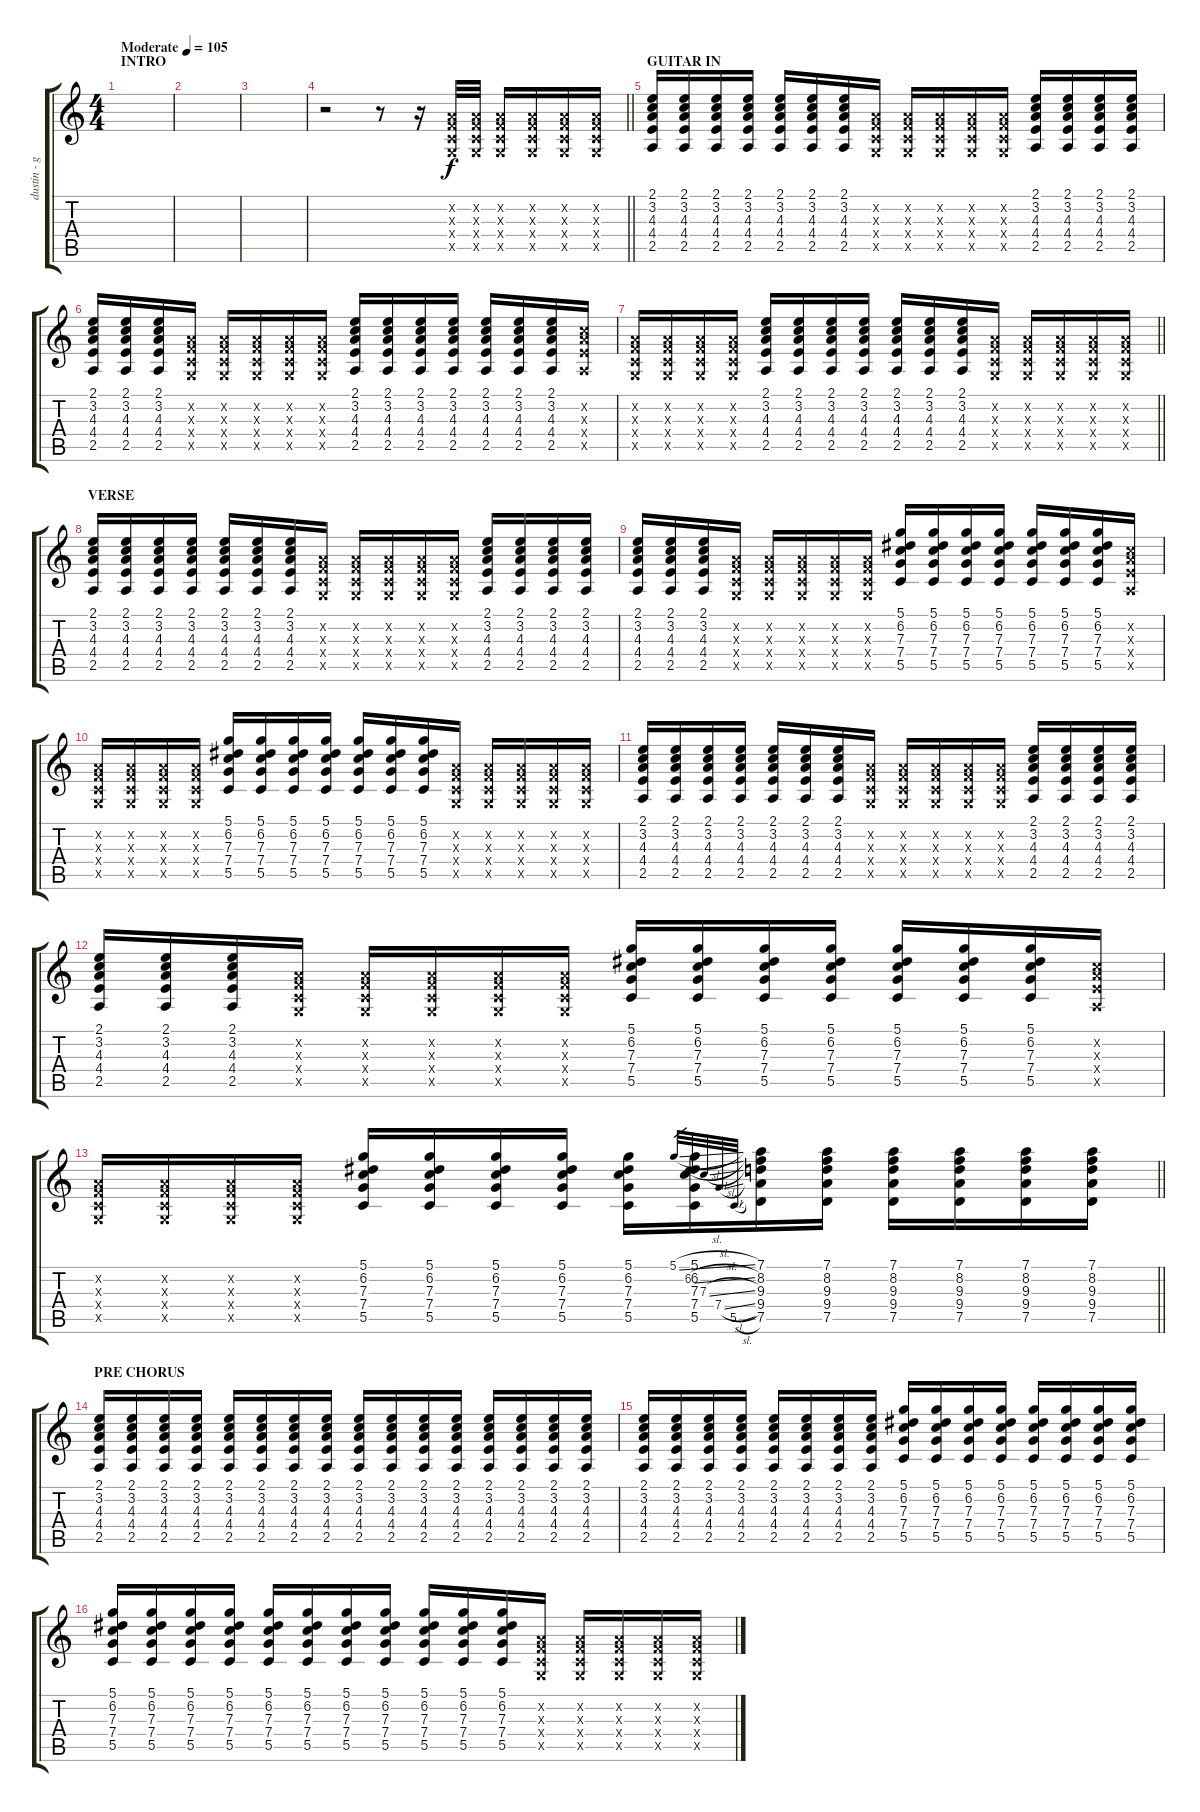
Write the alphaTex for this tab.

\track ("dustin - guitar 1" "dustin - g") {instrument distortionguitar}
\staff {score tabs}
\tuning (D4 A3 F3 C3 G2 C2) {hide}
\ts (4 4)
\section ("" "INTRO")
\tempo (105 "Moderate")
\clef g2
\ks c
|
|
|
\barLineRight lightlight
r.2 r.8 r.16 (0.2{x} 0.3{x} 0.4{x} 0.5{x}).32 (0.2{x} 0.3{x} 0.4{x} 0.5{x}).32 (0.2{x} 0.3{x} 0.4{x} 0.5{x}).16 (0.2{x} 0.3{x} 0.4{x} 0.5{x}).16 (0.2{x} 0.3{x} 0.4{x} 0.5{x}).16 (0.2{x} 0.3{x} 0.4{x} 0.5{x}).16 |
\section ("" "GUITAR IN")
(2.1 3.2 4.3 4.4 2.5).16 (2.1 3.2 4.3 4.4 2.5).16 (2.1 3.2 4.3 4.4 2.5).16 (2.1 3.2 4.3 4.4 2.5).16 (2.1 3.2 4.3 4.4 2.5).16 (2.1 3.2 4.3 4.4 2.5).16 (2.1 3.2 4.3 4.4 2.5).16 (0.2{x} 0.3{x} 0.4{x} 0.5{x}).16 (0.2{x} 0.3{x} 0.4{x} 0.5{x}).16 (0.2{x} 0.3{x} 0.4{x} 0.5{x}).16 (0.2{x} 0.3{x} 0.4{x} 0.5{x}).16 (0.2{x} 0.3{x} 0.4{x} 0.5{x}).16 (2.1 3.2 4.3 4.4 2.5).16 (2.1 3.2 4.3 4.4 2.5).16 (2.1 3.2 4.3 4.4 2.5).16 (2.1 3.2 4.3 4.4 2.5).16 |
(2.1 3.2 4.3 4.4 2.5).16 (2.1 3.2 4.3 4.4 2.5).16 (2.1 3.2 4.3 4.4 2.5).16 (0.2{x} 0.3{x} 0.4{x} 0.5{x}).16 (0.2{x} 0.3{x} 0.4{x} 0.5{x}).16 (0.2{x} 0.3{x} 0.4{x} 0.5{x}).16 (0.2{x} 0.3{x} 0.4{x} 0.5{x}).16 (0.2{x} 0.3{x} 0.4{x} 0.5{x}).16 (2.1 3.2 4.3 4.4 2.5).16 (2.1 3.2 4.3 4.4 2.5).16 (2.1 3.2 4.3 4.4 2.5).16 (2.1 3.2 4.3 4.4 2.5).16 (2.1 3.2 4.3 4.4 2.5).16 (2.1 3.2 4.3 4.4 2.5).16 (2.1 3.2 4.3 4.4 2.5).16 (3.2{x} 4.3{x} 4.4{x} 2.5{x}).16 |
\barLineRight lightlight
(0.2{x} 0.3{x} 0.4{x} 0.5{x}).16 (0.2{x} 0.3{x} 0.4{x} 0.5{x}).16 (0.2{x} 0.3{x} 0.4{x} 0.5{x}).16 (0.2{x} 0.3{x} 0.4{x} 0.5{x}).16 (2.1 3.2 4.3 4.4 2.5).16 (2.1 3.2 4.3 4.4 2.5).16 (2.1 3.2 4.3 4.4 2.5).16 (2.1 3.2 4.3 4.4 2.5).16 (2.1 3.2 4.3 4.4 2.5).16 (2.1 3.2 4.3 4.4 2.5).16 (2.1 3.2 4.3 4.4 2.5).16 (0.2{x} 0.3{x} 0.4{x} 0.5{x}).16 (0.2{x} 0.3{x} 0.4{x} 0.5{x}).16 (0.2{x} 0.3{x} 0.4{x} 0.5{x}).16 (0.2{x} 0.3{x} 0.4{x} 0.5{x}).16 (0.2{x} 0.3{x} 0.4{x} 0.5{x}).16 |
\section ("" "VERSE")
(2.1 3.2 4.3 4.4 2.5).16 (2.1 3.2 4.3 4.4 2.5).16 (2.1 3.2 4.3 4.4 2.5).16 (2.1 3.2 4.3 4.4 2.5).16 (2.1 3.2 4.3 4.4 2.5).16 (2.1 3.2 4.3 4.4 2.5).16 (2.1 3.2 4.3 4.4 2.5).16 (0.2{x} 0.3{x} 0.4{x} 0.5{x}).16 (0.2{x} 0.3{x} 0.4{x} 0.5{x}).16 (0.2{x} 0.3{x} 0.4{x} 0.5{x}).16 (0.2{x} 0.3{x} 0.4{x} 0.5{x}).16 (0.2{x} 0.3{x} 0.4{x} 0.5{x}).16 (2.1 3.2 4.3 4.4 2.5).16 (2.1 3.2 4.3 4.4 2.5).16 (2.1 3.2 4.3 4.4 2.5).16 (2.1 3.2 4.3 4.4 2.5).16 |
(2.1 3.2 4.3 4.4 2.5).16 (2.1 3.2 4.3 4.4 2.5).16 (2.1 3.2 4.3 4.4 2.5).16 (0.2{x} 0.3{x} 0.4{x} 0.5{x}).16 (0.2{x} 0.3{x} 0.4{x} 0.5{x}).16 (0.2{x} 0.3{x} 0.4{x} 0.5{x}).16 (0.2{x} 0.3{x} 0.4{x} 0.5{x}).16 (0.2{x} 0.3{x} 0.4{x} 0.5{x}).16 (5.1 6.2 7.3 7.4 5.5).16 (5.1 6.2 7.3 7.4 5.5).16 (5.1 6.2 7.3 7.4 5.5).16 (5.1 6.2 7.3 7.4 5.5).16 (5.1 6.2 7.3 7.4 5.5).16 (5.1 6.2 7.3 7.4 5.5).16 (5.1 6.2 7.3 7.4 5.5).16 (3.2{x} 4.3{x} 4.4{x} 2.5{x}).16 |
(0.2{x} 0.3{x} 0.4{x} 0.5{x}).16 (0.2{x} 0.3{x} 0.4{x} 0.5{x}).16 (0.2{x} 0.3{x} 0.4{x} 0.5{x}).16 (0.2{x} 0.3{x} 0.4{x} 0.5{x}).16 (5.1 6.2 7.3 7.4 5.5).16 (5.1 6.2 7.3 7.4 5.5).16 (5.1 6.2 7.3 7.4 5.5).16 (5.1 6.2 7.3 7.4 5.5).16 (5.1 6.2 7.3 7.4 5.5).16 (5.1 6.2 7.3 7.4 5.5).16 (5.1 6.2 7.3 7.4 5.5).16 (0.2{x} 0.3{x} 0.4{x} 0.5{x}).16 (0.2{x} 0.3{x} 0.4{x} 0.5{x}).16 (0.2{x} 0.3{x} 0.4{x} 0.5{x}).16 (0.2{x} 0.3{x} 0.4{x} 0.5{x}).16 (0.2{x} 0.3{x} 0.4{x} 0.5{x}).16 |
(2.1 3.2 4.3 4.4 2.5).16 (2.1 3.2 4.3 4.4 2.5).16 (2.1 3.2 4.3 4.4 2.5).16 (2.1 3.2 4.3 4.4 2.5).16 (2.1 3.2 4.3 4.4 2.5).16 (2.1 3.2 4.3 4.4 2.5).16 (2.1 3.2 4.3 4.4 2.5).16 (0.2{x} 0.3{x} 0.4{x} 0.5{x}).16 (0.2{x} 0.3{x} 0.4{x} 0.5{x}).16 (0.2{x} 0.3{x} 0.4{x} 0.5{x}).16 (0.2{x} 0.3{x} 0.4{x} 0.5{x}).16 (0.2{x} 0.3{x} 0.4{x} 0.5{x}).16 (2.1 3.2 4.3 4.4 2.5).16 (2.1 3.2 4.3 4.4 2.5).16 (2.1 3.2 4.3 4.4 2.5).16 (2.1 3.2 4.3 4.4 2.5).16 |
(2.1 3.2 4.3 4.4 2.5).16 (2.1 3.2 4.3 4.4 2.5).16 (2.1 3.2 4.3 4.4 2.5).16 (0.2{x} 0.3{x} 0.4{x} 0.5{x}).16 (0.2{x} 0.3{x} 0.4{x} 0.5{x}).16 (0.2{x} 0.3{x} 0.4{x} 0.5{x}).16 (0.2{x} 0.3{x} 0.4{x} 0.5{x}).16 (0.2{x} 0.3{x} 0.4{x} 0.5{x}).16 (5.1 6.2 7.3 7.4 5.5).16 (5.1 6.2 7.3 7.4 5.5).16 (5.1 6.2 7.3 7.4 5.5).16 (5.1 6.2 7.3 7.4 5.5).16 (5.1 6.2 7.3 7.4 5.5).16 (5.1 6.2 7.3 7.4 5.5).16 (5.1 6.2 7.3 7.4 5.5).16 (3.2{x} 4.3{x} 4.4{x} 2.5{x}).16 |
\barLineRight lightlight
(0.2{x} 0.3{x} 0.4{x} 0.5{x}).16 (0.2{x} 0.3{x} 0.4{x} 0.5{x}).16 (0.2{x} 0.3{x} 0.4{x} 0.5{x}).16 (0.2{x} 0.3{x} 0.4{x} 0.5{x}).16 (5.1 6.2 7.3 7.4 5.5).16 (5.1 6.2 7.3 7.4 5.5).16 (5.1 6.2 7.3 7.4 5.5).16 (5.1 6.2 7.3 7.4 5.5).16 (5.1 6.2 7.3 7.4 5.5).16 (5.1 6.2 7.3 7.4 5.5).16 5.1{sl}.32{gr} 6.2{sl}.32{gr} 7.3{sl}.32{gr} 7.4{sl}.32{gr} 5.5{sl}.32{gr} (7.1 8.2 9.3 9.4 7.5).16 (7.1 8.2 9.3 9.4 7.5).16 (7.1 8.2 9.3 9.4 7.5).16 (7.1 8.2 9.3 9.4 7.5).16 (7.1 8.2 9.3 9.4 7.5).16 (7.1 8.2 9.3 9.4 7.5).16 |
\section ("" "PRE CHORUS")
(2.1 3.2 4.3 4.4 2.5).16 (2.1 3.2 4.3 4.4 2.5).16 (2.1 3.2 4.3 4.4 2.5).16 (2.1 3.2 4.3 4.4 2.5).16 (2.1 3.2 4.3 4.4 2.5).16 (2.1 3.2 4.3 4.4 2.5).16 (2.1 3.2 4.3 4.4 2.5).16 (2.1 3.2 4.3 4.4 2.5).16 (2.1 3.2 4.3 4.4 2.5).16 (2.1 3.2 4.3 4.4 2.5).16 (2.1 3.2 4.3 4.4 2.5).16 (2.1 3.2 4.3 4.4 2.5).16 (2.1 3.2 4.3 4.4 2.5).16 (2.1 3.2 4.3 4.4 2.5).16 (2.1 3.2 4.3 4.4 2.5).16 (2.1 3.2 4.3 4.4 2.5).16 |
(2.1 3.2 4.3 4.4 2.5).16 (2.1 3.2 4.3 4.4 2.5).16 (2.1 3.2 4.3 4.4 2.5).16 (2.1 3.2 4.3 4.4 2.5).16 (2.1 3.2 4.3 4.4 2.5).16 (2.1 3.2 4.3 4.4 2.5).16 (2.1 3.2 4.3 4.4 2.5).16 (2.1 3.2 4.3 4.4 2.5).16 (5.1 6.2 7.3 7.4 5.5).16 (5.1 6.2 7.3 7.4 5.5).16 (5.1 6.2 7.3 7.4 5.5).16 (5.1 6.2 7.3 7.4 5.5).16 (5.1 6.2 7.3 7.4 5.5).16 (5.1 6.2 7.3 7.4 5.5).16 (5.1 6.2 7.3 7.4 5.5).16 (5.1 6.2 7.3 7.4 5.5).16 |
(5.1 6.2 7.3 7.4 5.5).16 (5.1 6.2 7.3 7.4 5.5).16 (5.1 6.2 7.3 7.4 5.5).16 (5.1 6.2 7.3 7.4 5.5).16 (5.1 6.2 7.3 7.4 5.5).16 (5.1 6.2 7.3 7.4 5.5).16 (5.1 6.2 7.3 7.4 5.5).16 (5.1 6.2 7.3 7.4 5.5).16 (5.1 6.2 7.3 7.4 5.5).16 (5.1 6.2 7.3 7.4 5.5).16 (5.1 6.2 7.3 7.4 5.5).16 (0.2{x} 0.3{x} 0.4{x} 0.5{x}).16 (0.2{x} 0.3{x} 0.4{x} 0.5{x}).16 (0.2{x} 0.3{x} 0.4{x} 0.5{x}).16 (0.2{x} 0.3{x} 0.4{x} 0.5{x}).16 (0.2{x} 0.3{x} 0.4{x} 0.5{x}).16
